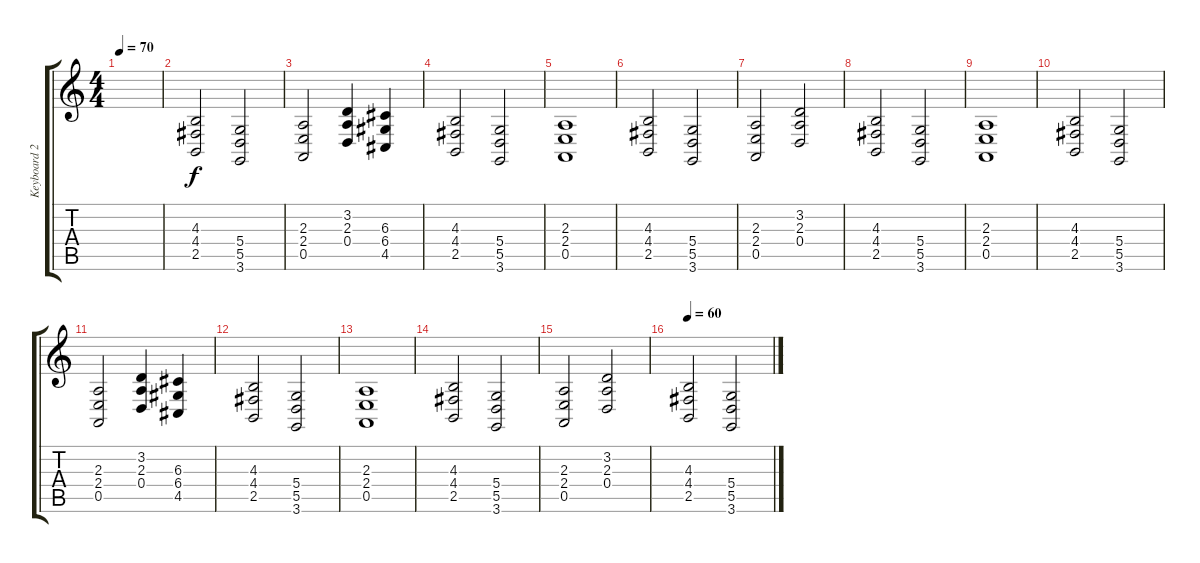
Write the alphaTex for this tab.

\track ("Keyboard 2" "Keyboard 2") {instrument stringensemble1}
\staff {score tabs}
\tuning (E4 B3 G3 D3 A2 E2) {hide}
\ts (4 4)
\tempo 70
\clef g2
\ks c
|
(4.3 4.4 2.5).2 (5.4 5.5 3.6).2 |
(2.3 2.4 0.5).2 (3.2 2.3 0.4).4 (6.3 6.4 4.5).4 |
(4.3 4.4 2.5).2 (5.4 5.5 3.6).2 |
(2.3 2.4 0.5).1 |
(4.3 4.4 2.5).2 (5.4 5.5 3.6).2 |
(2.3 2.4 0.5).2 (3.2 2.3 0.4).2 |
(4.3 4.4 2.5).2 (5.4 5.5 3.6).2 |
(2.3 2.4 0.5).1 |
(4.3 4.4 2.5).2 (5.4 5.5 3.6).2 |
(2.3 2.4 0.5).2 (3.2 2.3 0.4).4 (6.3 6.4 4.5).4 |
(4.3 4.4 2.5).2 (5.4 5.5 3.6).2 |
(2.3 2.4 0.5).1 |
(4.3 4.4 2.5).2 (5.4 5.5 3.6).2 |
(2.3 2.4 0.5).2 (3.2 2.3 0.4).2 |
\tempo 60
(4.3 4.4 2.5).2 (5.4 5.5 3.6).2
